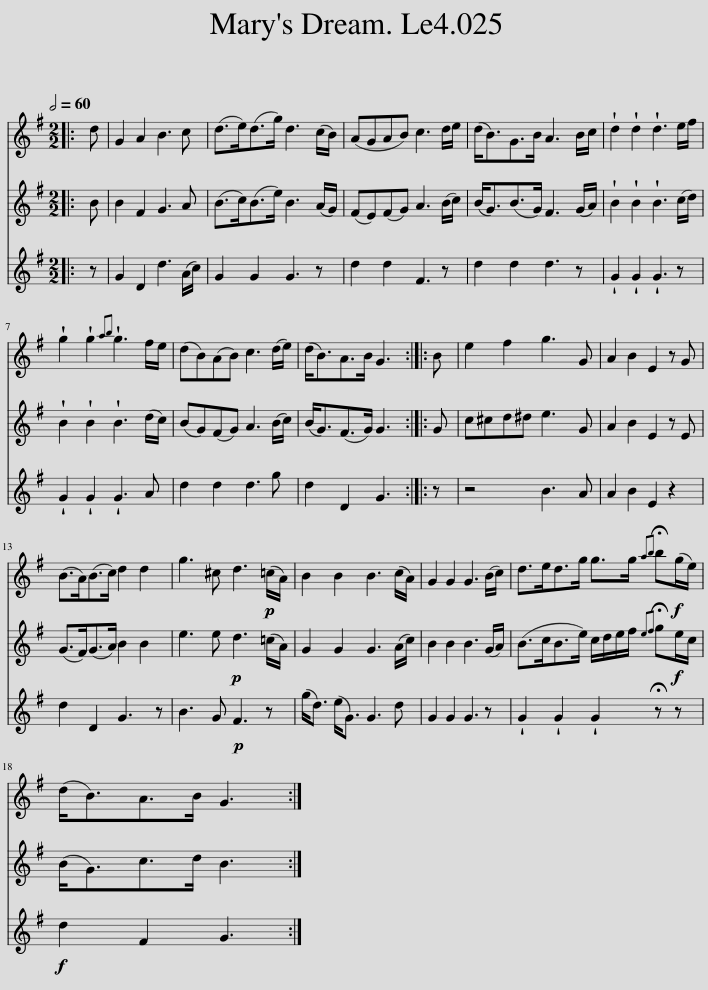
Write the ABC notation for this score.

X:1
%%score 1 2 3
L:1/8
Q:1/2=60
M:2/2
I:linebreak $
K:G
V:1 treble
V:2 treble
V:3 treble
V:1
|: d | G2 A2 B3 c | (d>e)(d>g) d3 (c/B/) | (AGAB) c3 d/e/ | (d<B)G>B A3 B/c/ | %5
 !wedge!d2 !wedge!d2 !wedge!d3 e/f/ |$ !wedge!g2 !wedge!g2{ab} !wedge!g3 f/e/ | (dB)(AB) c3 (d/e/) | (d<B)A>B G3 :: B | %10
 e2 f2 g3 G | A2 B2 E2 z G |$ (B>A)(B>c) d2 d2 | g3 ^c d3!p! (=c/A/) | B2 B2 B3 (c/A/) | %15
 G2 G2 G3 (B/c/) | d>ed>g g>g{!fermata!a!fermata!b} !fermata!b!f!(g/e/) |$ (d<B)A>B G3 :| %18
V:2
|: B | B2 F2 G3 A | (B>c)(B>e) B3 (A/G/) | (FE)(FG) A3 (B/c/) | (B<G)(B>G) F3 (G/A/) | %5
 !wedge!B2 !wedge!B2 !wedge!B3 (c/d/) |$ !wedge!B2 !wedge!B2 !wedge!B3 (d/c/) | (BG)(FG) A3 (B/c/) | (B<G)(F>G) G3 :: G | %10
 c^cd^d e3 G | A2 B2 E2 z E |$ (G>F)(G>A) B2 B2 | e3 e!p! d3 (=c/A/) | G2 G2 G3 (A/c/) | %15
 B2 B2 B3 (G/A/) | (B>cB>e) c/d/e/f/{!fermata!e!fermata!f} !fermata!g!f!e/c/ |$ (B<G)c>d B3 :| %18
V:3
|: z | G2 D2 d3 (A/c/) | G2 G2 G3 z | d2 d2 F3 z | d2 d2 d3 z | %5
 !wedge!G2 !wedge!G2 !wedge!G3 z |$ !wedge!G2 !wedge!G2 !wedge!G3 A | d2 d2 d3 g | d2 D2 G3 :: z | %10
 z4 B3 A | A2 B2 E2 z2 |$ d2 D2 G3 z | B3 G!p! F3 z | (g<d) (e<G) G3 d | %15
 G2 G2 G3 z | !wedge!G2 !wedge!G2 !wedge!G2 !fermata!z z |$!f! d2 F2 G3 :| %18
